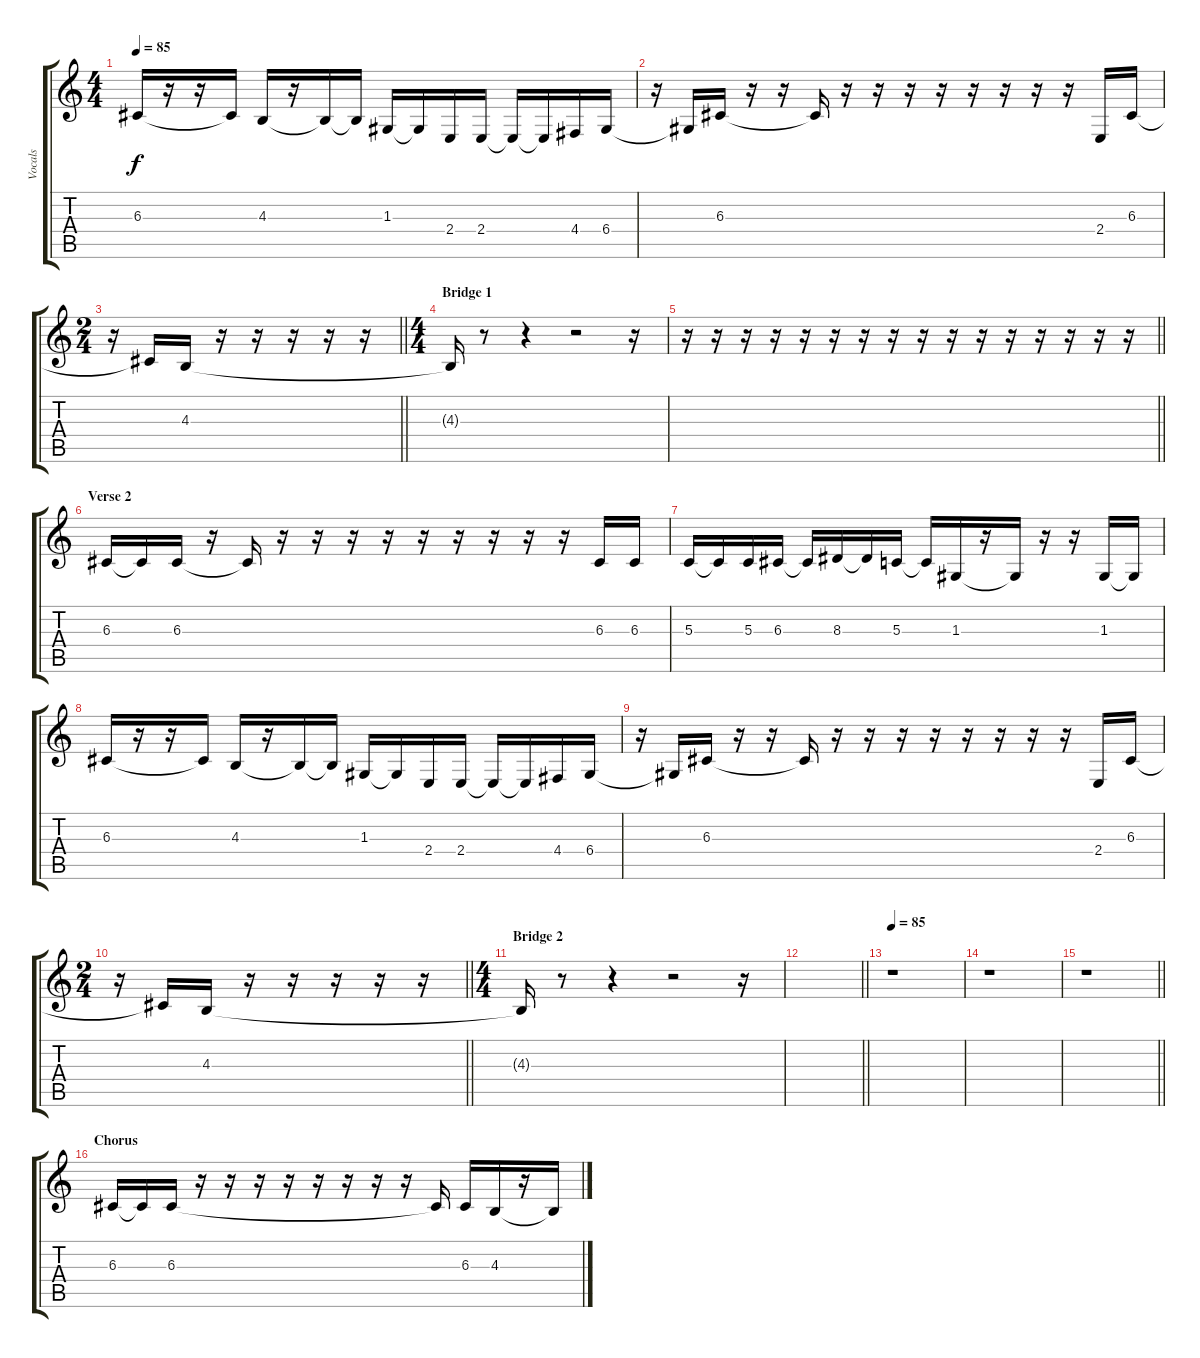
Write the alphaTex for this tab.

\track ("Vocals" "Vocals") {instrument lead2sawtooth}
\staff {score tabs}
\tuning (E4 B3 G3 D3 A2 E2) {hide}
\ts (4 4)
\tempo 85
\clef g2
\ks c
6.3.16{dy f} r.16 r.16 6.3{t}.16 4.3.16 r.16 4.3{t}.16 4.3{t}.16 1.3.16 1.3{t}.16 2.4.16 2.4.16 2.4{t}.16 2.4{t}.16 4.4.16 6.4.16 |
r.16 6.4{t}.16 6.3.16 r.16 r.16 6.3{t}.16 r.16 r.16 r.16 r.16 r.16 r.16 r.16 r.16 2.4.16 6.3.16 |
\ts (2 4)
\barLineRight lightlight
r.16 6.3{t}.16 4.3.16 r.16 r.16 r.16 r.16 r.16 |
\ts (4 4)
\section ("" "Bridge 1")
4.3{t}.16 r.8 r.4 r.2 r.16 |
\barLineRight lightlight
r.16 r.16 r.16 r.16 r.16 r.16 r.16 r.16 r.16 r.16 r.16 r.16 r.16 r.16 r.16 r.16 |
\section ("" "Verse 2")
6.3.16 6.3{t}.16 6.3.16 r.16 6.3{t}.16 r.16 r.16 r.16 r.16 r.16 r.16 r.16 r.16 r.16 6.3.16 6.3.16 |
5.3.16 5.3{t}.16 5.3.16 6.3.16 6.3{t}.16 8.3.16 8.3{t}.16 5.3.16 5.3{t}.16 1.3.16 r.16 1.3{t}.16 r.16 r.16 1.3.16 1.3{t}.16 |
6.3.16 r.16 r.16 6.3{t}.16 4.3.16 r.16 4.3{t}.16 4.3{t}.16 1.3.16 1.3{t}.16 2.4.16 2.4.16 2.4{t}.16 2.4{t}.16 4.4.16 6.4.16 |
r.16 6.4{t}.16 6.3.16 r.16 r.16 6.3{t}.16 r.16 r.16 r.16 r.16 r.16 r.16 r.16 r.16 2.4.16 6.3.16 |
\ts (2 4)
\barLineRight lightlight
r.16 6.3{t}.16 4.3.16 r.16 r.16 r.16 r.16 r.16 |
\ts (4 4)
\section ("" "Bridge 2")
4.3{t}.16 r.8 r.4 r.2 r.16 |
\barLineRight lightlight
|
\tempo 85
r.1 |
r.1 |
\barLineRight lightlight
r.1 |
\section ("" "Chorus")
6.3.16 6.3{t}.16 6.3.16 r.16 r.16 r.16 r.16 r.16 r.16 r.16 r.16 6.3{t}.16 6.3.16 4.3.16 r.16 4.3{t}.16
